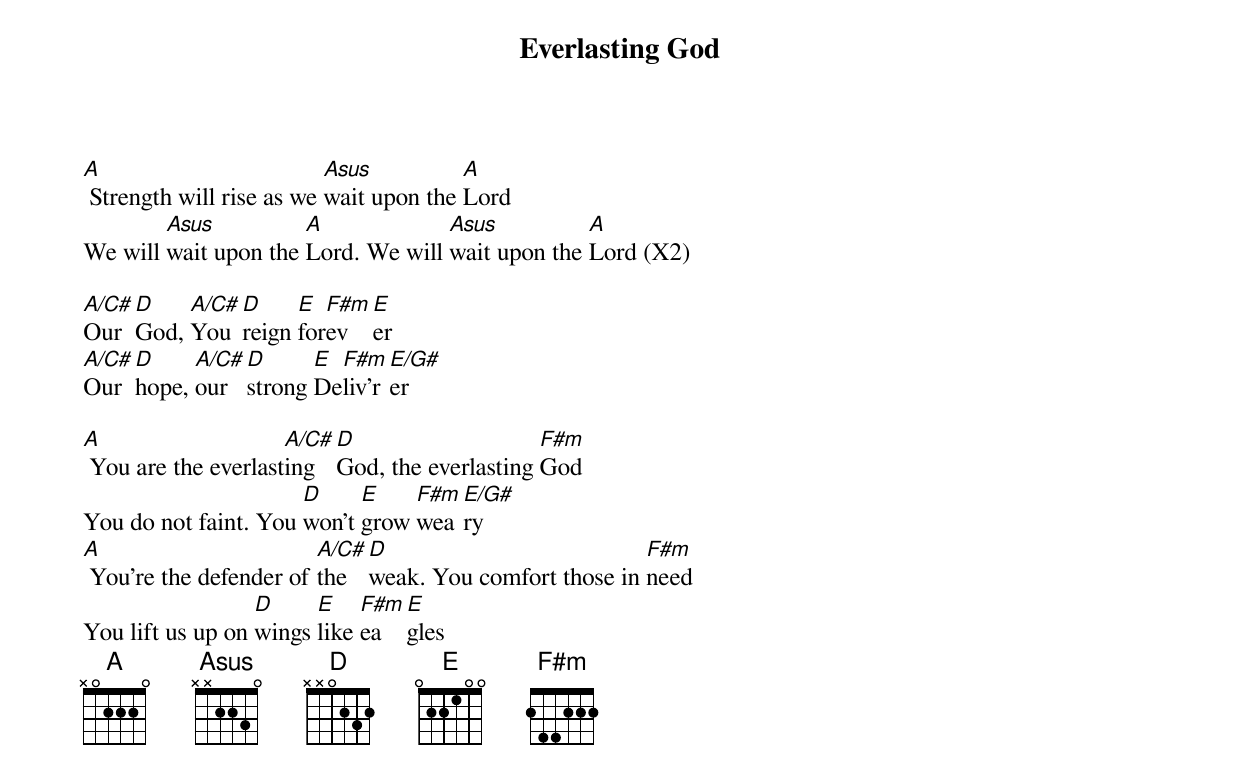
{title: Everlasting God}
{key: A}
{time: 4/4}
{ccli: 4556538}
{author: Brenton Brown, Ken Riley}
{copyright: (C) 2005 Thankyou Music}

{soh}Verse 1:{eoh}
[A] Strength will rise as we [Asus]wait upon the [A]Lord
We will [Asus]wait upon the [A]Lord. We will [Asus]wait upon the [A]Lord (X2)

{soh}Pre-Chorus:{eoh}
[A/C#]Our [D]God, [A/C#]You [D]reign [E]for[F#m]ev[E]er
[A/C#]Our [D]hope, [A/C#]our [D]strong [E]De[F#m]liv'r[E/G#]er

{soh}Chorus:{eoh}
[A] You are the everlast[A/C#]ing [D]God, the everlasting [F#m]God
You do not faint. You [D]won't [E]grow [F#m]wea[E/G#]ry
[A] You're the defender of [A/C#]the [D]weak. You comfort those in [F#m]need
You lift us up on [D]wings [E]like [F#m]ea[E]gles
